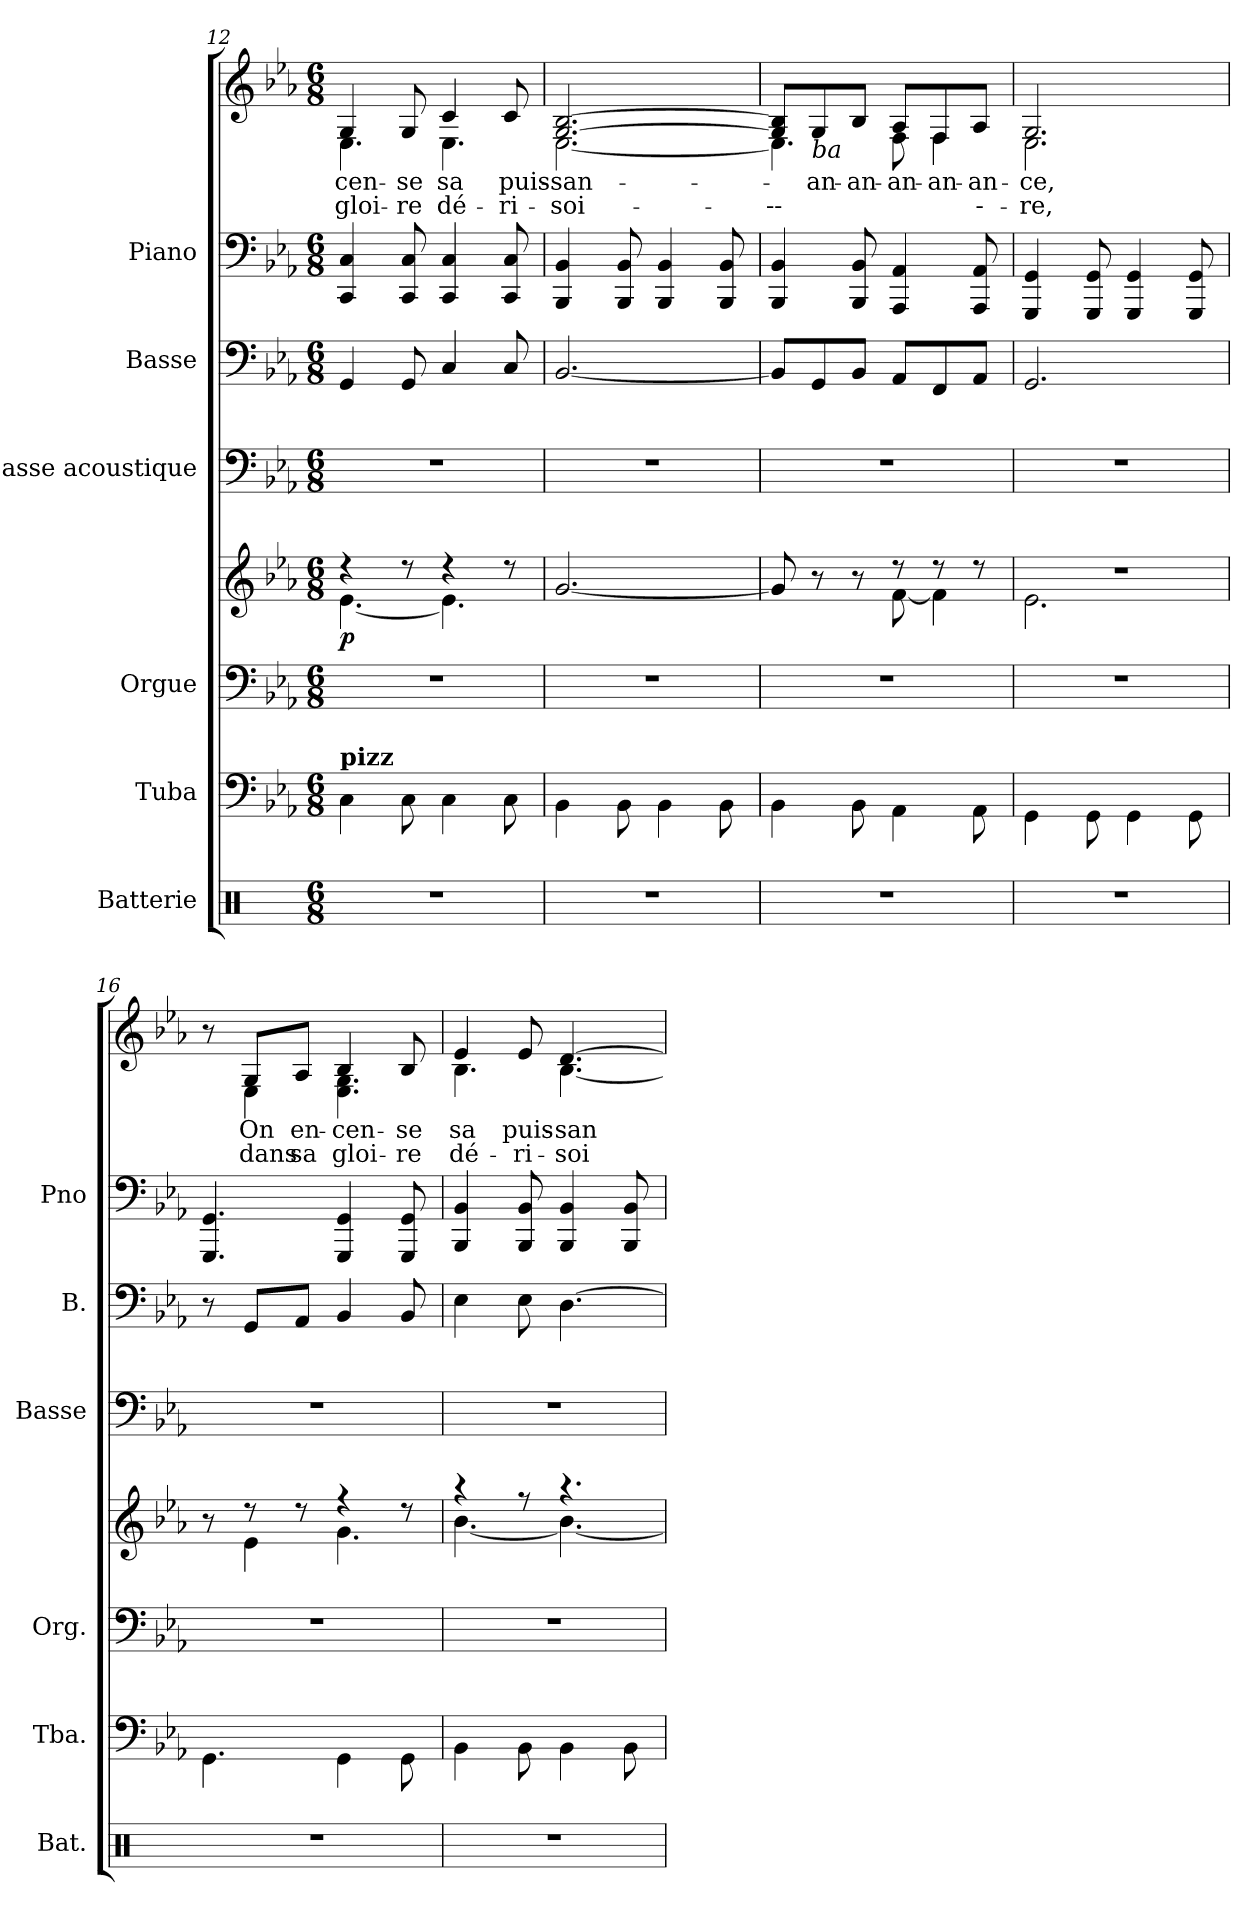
**kern	**kern	**kern	**kern	**dynam	**kern	**kern	**kern	**kern	**text	**text
*part6	*part5	*part4	*part4	*part4	*part3	*part2	*part1	*part1	*part1	*part1
*staff8	*staff7	*staff6	*staff5	*staff5/6	*staff4	*staff3	*staff2	*staff1	*staff1	*staff1
*I"Batterie	*I"Tuba	*I"Orgue	*	*	*I"Basse acoustique	*I"Basse	*I"Piano	*	*	*
*I'Bat.	*I'Tba.	*I'Org.	*	*	*I'Basse	*I'B.	*I'Pno	*	*	*
*clefX	*clefF4	*clefF4	*clefG2	*	*clefF4	*clefF4	*clefF4	*clefG2	*	*
*	*	*	*	*	*ITrd7c12	*	*	*	*	*
*k[]	*k[b-e-a-]	*k[b-e-a-]	*k[b-e-a-]	*	*k[b-e-a-]	*k[b-e-a-]	*k[b-e-a-]	*k[b-e-a-]	*	*
*M6/8	*M6/8	*M6/8	*M6/8	*	*M6/8	*M6/8	*M6/8	*M6/8	*	*
=12	=12	=12	=12	=12	=12	=12	=12	=12	=12	=12
*	*	*	*^	*	*	*	*	*	*	*
!	!LO:TX:a:B:t=pizz	!	!	!	!	!	!	!	!	!	!
!	!	!	!	!	!LO:DY:b	!	!	!	!	!LO:LY:b	!LO:LY:b
*	*	*	*	*	*	*	*	*	*^	*	*
2.r	4C\	2.r	4r	[4.e-\	p	2.r	4GG/	4CC/ 4C/	4G/	4.E-\	-cen-	gloi-
!	!	!	!	!	!	!	!	!	!	!	!LO:LY:b	!LO:LY:b
.	8C\	.	8r	.	.	.	8GG/	8CC/ 8C/	8G/	.	-se	-re
!	!	!	!	!	!	!	!	!	!	!	!LO:LY:b	!LO:LY:b
.	4C\	.	4r	4.e-\]	.	.	4C/	4CC/ 4C/	4c/	4.E-\	sa	dé-
!	!	!	!	!	!	!	!	!	!	!	!LO:LY:b	!LO:LY:b
.	8C\	.	8r	.	.	.	8C/	8CC/ 8C/	8c/	.	puis-	-ri-
*	*	*	*v	*v	*	*	*	*	*	*	*	*
=13	=13	=13	=13	=13	=13	=13	=13	=13	=13	=13	=13
!	!	!	!	!	!	!	!	!	!	!LO:LY:b	!LO:LY:b
2.r	4BB-\	2.r	[2.g/	.	2.r	[2.BB-/	4BBB-/ 4BB-/	[2.G/ [2.B-/	[2.E-\	-san-	-soi-
.	8BB-\	.	.	.	.	.	8BBB-/ 8BB-/	.	.	.	.
.	4BB-\	.	.	.	.	.	4BBB-/ 4BB-/	.	.	.	.
.	8BB-\	.	.	.	.	.	8BBB-/ 8BB-/	.	.	.	.
!!LO:LB:g=z	!!
=14	=14	=14	=14	=14	=14	=14	=14	=14	=14	=14	=14
*	*	*	*^	*	*	*	*	*	*	*	*
!	!	!	!	!	!	!	!	!	!	!	!	!LO:LY:b
2.r	4BB-\	2.r	8g/]	4.ryy	.	2.r	8BB-/L]	4BBB-/ 4BB-/	8G/] 8B-/]L	4.E-\]	.	-----
!	!	!	!	!	!	!	!	!	!LO:TX:b:i:t=ba	!	!	!
!	!	!	!	!	!	!	!	!	!	!	!LO:LY:b	!LO:LY:b
.	.	.	8r	.	.	.	8GG/	.	8G/	.	an-	---
!	!	!	!	!	!	!	!	!	!	!	!LO:LY:b	!LO:LY:b
.	8BB-\	.	8r	.	.	.	8BB-/J	8BBB-/ 8BB-/	8B-/J	.	-an-	---
!	!	!	!	!	!	!	!	!	!	!	!LO:LY:b	!LO:LY:b
.	4AA-\	.	8r	[8f\	.	.	8AA-/L	4AAA-/ 4AA-/	8A-/L	8F\	-an-	---
!	!	!	!	!	!	!	!	!	!	!	!LO:LY:b	!LO:LY:b
.	.	.	8r	4f\]	.	.	8FF/	.	8F/	4F\	-an-	---
!	!	!	!	!	!	!	!	!	!	!	!LO:LY:b	!LO:LY:b
.	8AA-\	.	8r	.	.	.	8AA-/J	8AAA-/ 8AA-/	8A-/J	.	-an-	----
=15	=15	=15	=15	=15	=15	=15	=15	=15	=15	=15	=15	=15
!	!	!	!	!	!	!	!	!	!	!	!LO:LY:b	!LO:LY:b
2.r	4GG\	2.r	2.r	2.e-\	.	2.r	2.GG/	4GGG/ 4GG/	2.G/	2.E-\	-ce,	re,
.	8GG\	.	.	.	.	.	.	8GGG/ 8GG/	.	.	.	.
.	4GG\	.	.	.	.	.	.	4GGG/ 4GG/	.	.	.	.
.	8GG\	.	.	.	.	.	.	8GGG/ 8GG/	.	.	.	.
=16	=16	=16	=16	=16	=16	=16	=16	=16	=16	=16	=16	=16
2.r	4.GG\	2.r	8r	8ryy	.	2.r	8r	4.GGG/ 4.GG/	8r	8ryy	.	.
!	!	!	!	!	!	!	!	!	!	!	!LO:LY:b	!LO:LY:b
.	.	.	8r	4e-\	.	.	8GG/L	.	8G/L	4E-\	On	dans
!	!	!	!	!	!	!	!	!	!	!	!LO:LY:b	!LO:LY:b
.	.	.	8r	.	.	.	8AA-/J	.	8A-/J	.	en-	sa
!	!	!	!	!	!	!	!	!	!	!	!LO:LY:b	!LO:LY:b
.	4GG\	.	4r	4.g\	.	.	4BB-/	4GGG/ 4GG/	4B-/	4.E-\ 4.G\	-cen-	gloi-
!	!	!	!	!	!	!	!	!	!	!	!LO:LY:b	!LO:LY:b
.	8GG\	.	8r	.	.	.	8BB-/	8GGG/ 8GG/	8B-/	.	-se	-re
=17	=17	=17	=17	=17	=17	=17	=17	=17	=17	=17	=17	=17
!	!	!	!	!	!	!	!	!	!	!	!LO:LY:b	!LO:LY:b
2.r	4BB-\	2.r	4r	[4.b-\	.	2.r	4E-\	4BBB-/ 4BB-/	4e-/	4.B-\	sa	dé-
!	!	!	!	!	!	!	!	!	!	!	!LO:LY:b	!LO:LY:b
.	8BB-\	.	8r	.	.	.	8E-\	8BBB-/ 8BB-/	8e-/	.	puis-	-ri-
!	!	!	!	!	!	!	!	!	!	!	!LO:LY:b	!LO:LY:b
.	4BB-\	.	4.r	4.b-\_	.	.	[4.D\	4BBB-/ 4BB-/	[4.d/	[4.B-\	-san-	-soi-
.	8BB-\	.	.	.	.	.	.	8BBB-/ 8BB-/	.	.	.	.
*	*	*	*v	*v	*	*	*	*	*v	*v	*	*
=	=	=	=	=	=	=	=	=	=	=
*-	*-	*-	*-	*-	*-	*-	*-	*-	*-	*-
